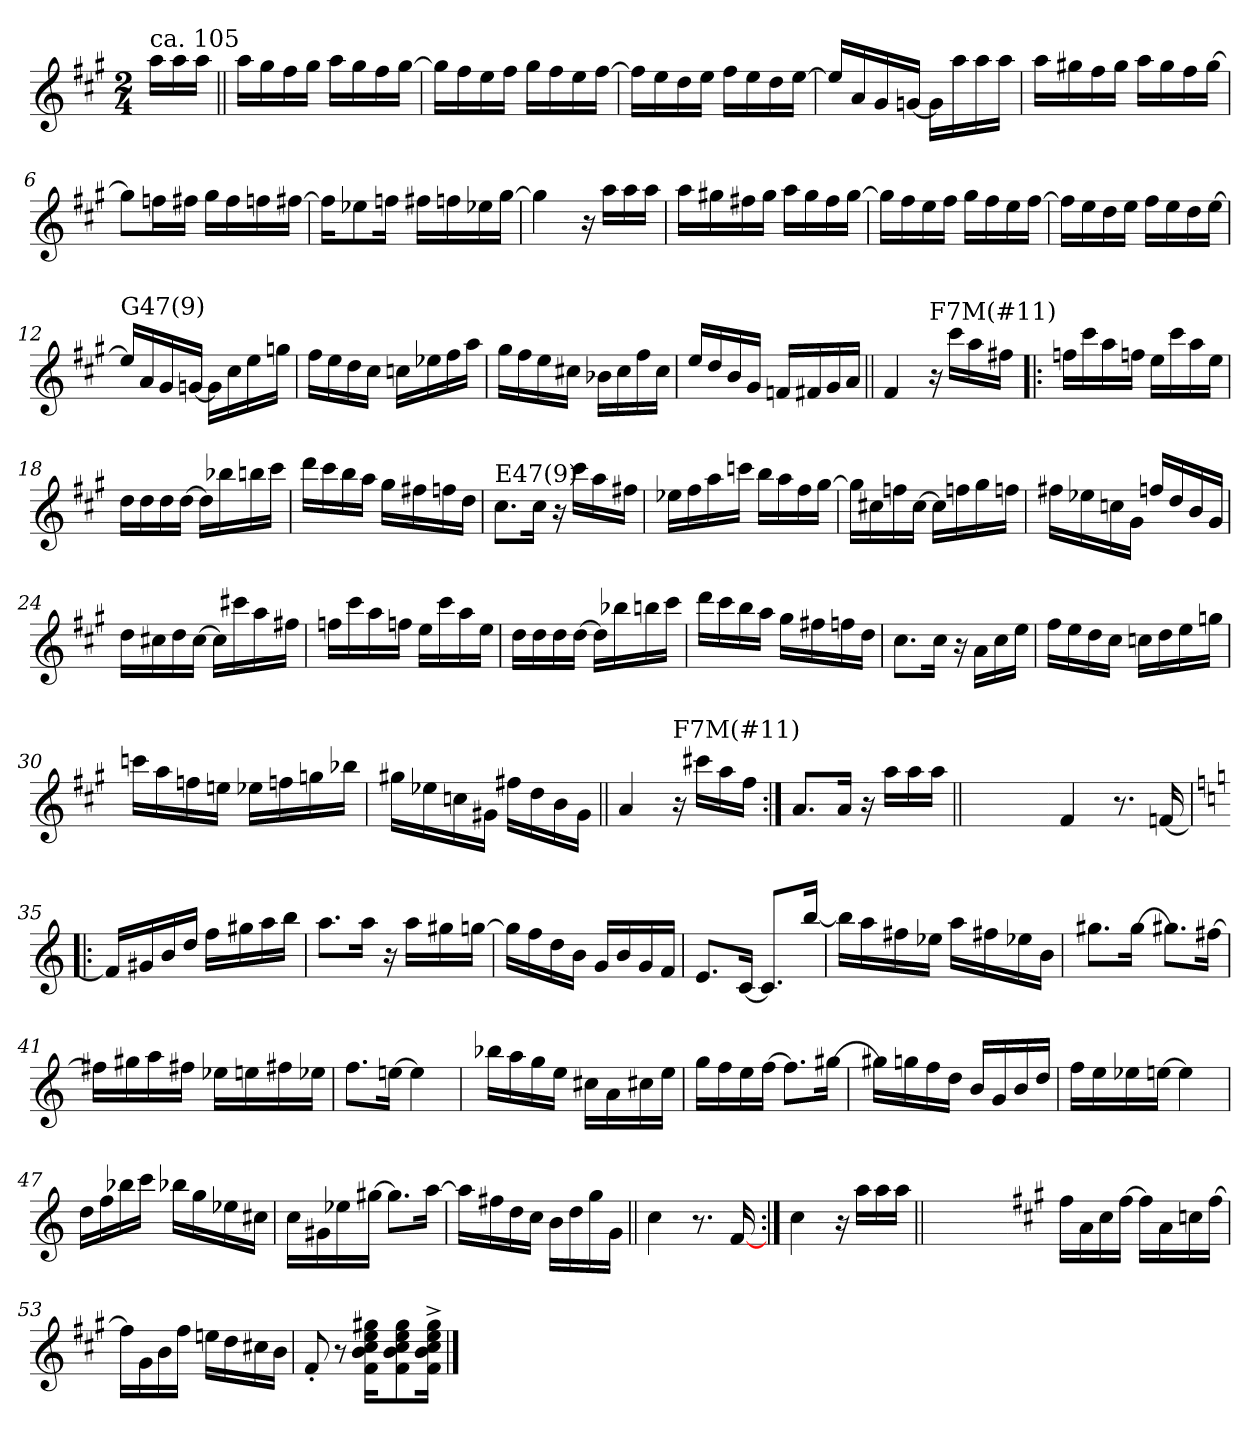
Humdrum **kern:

**kern
*part1
*staff1
*clefG2
*k[f#c#g#]
*A:
*M2/4
=
!LO:TX:a:t=ca. 105
16aa\LL
16aa\
16aa\JJ
=1||
16aa\LL
16gg#\
16ff#\
16gg#\JJ
16aa\LL
16gg#\
16ff#\
[16gg#\JJ
=2
16gg#\LL]
16ff#\
16ee\
16ff#\JJ
16gg#\LL
16ff#\
16ee\
[16ff#\JJ
=3
16ff#\LL]
16ee\
16dd\
16ee\JJ
16ff#\LL
16ee\
16dd\
[16ee\JJ
!!LO:LB:g=z
=4
16ee/LL]
16a/
16g#/
[16gn/JJ
16gn\LL]
16aa\
16aa\
16aa\JJ
=5
16aa\LL
16gg#X\
16ff#\
16gg#\JJ
16aa\LL
16gg#\
16ff#\
[16gg#\JJ
=6
8gg#\L]
16ffn\L
16ff#X\JJ
16gg#\LL
16ff#\
16ffn\
[16ff#X\JJ
=7
16ff#\KL]
8ee-X\
16ffn\Jk
16ff#X\LL
16ffn\
16ee-X\
[16gg#\JJ
!!LO:LB:g=z
=8
4gg#\]
16r
16aa\LL
16aa\
16aa\JJ
=9
16aa\LL
16gg#X\
16ff#X\
16gg#\JJ
16aa\LL
16gg#\
16ff#\
[16gg#\JJ
=10
16gg#\LL]
16ff#\
16ee\
16ff#\JJ
16gg#\LL
16ff#\
16ee\
[16ff#\JJ
=11
16ff#\LL]
16ee\
16dd\
16ee\JJ
16ff#\LL
16ee\
16dd\
[16ee\JJ
!!LO:LB:g=z
=12
!LO:TX:a:t=G47(9)
16ee/LL]
16a/
16g#/
[16gn/JJ
16gn\LL]
16cc#\
16ee\
16ggn\JJ
=13
16ff#\LL
16ee\
16dd\
16cc#\JJ
16ccn\LL
16ee-X\
16ff#\
16aa\JJ
=14
16gg#\LL
16ff#\
16ee\
16cc#X\JJ
16b-X\LL
16cc#\
16ff#\
16cc#\JJ
=15
16ee/LL
16dd/
16b/
16g#/JJ
16fn/LL
16f#X/
16g#/
16a/JJ
!!LO:LB:g=z
=16||
4f#/
!LO:TX:a:t=F7M(#11)
16r
16ccc#\LL
16aa\
16ff#X\JJ
=17!|:
16ffn\LL
16ccc#\
16aa\
16ffn\JJ
16ee\LL
16ccc#\
16aa\
16ee\JJ
=18
16dd\LL
16dd\
16dd\
[16dd\JJ
16dd\LL]
16bb-X\
16bbn\
16ccc#\JJ
=19
16ddd\LL
16ccc#\
16bb\
16aa\JJ
16gg#\LL
16ff#X\
16ffn\
16dd\JJ
!!LO:LB:g=z
=20
!LO:TX:a:t=E47(9)
8.cc#\L
16cc#\Jk
16r
16ccc#\LL
16aa\
16ff#X\JJ
=21
16ee-X\LL
16ff#\
16aa\
16cccn\JJ
16bb\LL
16aa\
16ff#\
[16gg#\JJ
=22
16gg#\LL]
16cc#X\
16ffn\
[16cc#\JJ
16cc#\LL]
16ffn\
16gg#\
16ffn\JJ
=23
16ff#X\LL
16ee-X\
16ccn\
16g#\JJ
16ffn/LL
16dd/
16b/
16g#/JJ
!!LO:LB:g=z
=24
16dd\LL
16cc#X\
16dd\
[16cc#\JJ
16cc#\LL]
16ccc#X\
16aa\
16ff#X\JJ
=25
16ffn\LL
16ccc#\
16aa\
16ffn\JJ
16ee\LL
16ccc#\
16aa\
16ee\JJ
=26
16dd\LL
16dd\
16dd\
[16dd\JJ
16dd\LL]
16bb-X\
16bbn\
16ccc#\JJ
=27
16ddd\LL
16ccc#\
16bb\
16aa\JJ
16gg#\LL
16ff#X\
16ffn\
16dd\JJ
!!LO:LB:g=z
=28
8.cc#\L
16cc#\Jk
16r
16a\LL
16cc#\
16ee\JJ
=29
16ff#\LL
16ee\
16dd\
16cc#\JJ
16ccn\LL
16dd\
16ee\
16ggn\JJ
=30
16cccn\LL
16aa\
16ffn\
16een\JJ
16ee-X\LL
16ffn\
16ggn\
16bb-X\JJ
=31
16gg#X\LL
16ee-X\
16ccn\
16g#X\JJ
16ff#X\LL
16dd\
16b\
16g#\JJ
!!LO:LB:g=z
=32||
4a/
!LO:TX:a:t=F7M(#11)
16r
16ccc#X\LL
16aa\
16ff#\JJ
=33:|!
8.a/L
16a/Jk
16r
16aa\LL
16aa\
16aa\JJ
=33X331||
2ryy
!!LO:PB:g=z
=34-
4f#/
8.r
[16fn/
=35!|:
*k[]
*C:
16f/LL]
16g#X/
16b/
16dd/JJ
16ff\LL
16gg#X\
16aa\
16bb\JJ
=36
8.aa\L
16aa\Jk
16r
16aa\LL
16gg#X\
[16ggn\JJ
=37
16gg\LL]
16ff\
16dd\
16b\JJ
16g/LL
16b/
16g/
16f/JJ
!!LO:LB:g=z
=38
8.e/L
[16c/Jk
8.c/L]
[16bb/Jk
=39
16bb\LL]
16aa\
16ff#X\
16ee-X\JJ
16aa\LL
16ff#X\
16ee-X\
16b\JJ
=40
8.gg#X\L
[16gg#\Jk
8.gg#X\L]
[16ff#X\Jk
=41
16ff#X\LL]
16gg#X\
16aa\
16ff#X\JJ
16ee-X\LL
16een\
16ff#X\
16ee-X\JJ
!!LO:LB:g=z
=42
8.ff\L
[16een\Jk
4ee\]
=43
16bb-X\LL
16aa\
16gg\
16ee\JJ
16cc#X\LL
16a\
16cc#X\
16ee\JJ
=44
16gg\LL
16ff\
16ee\
[16ff\JJ
8.ff\L]
[16gg#X\Jk
=45
16gg#X\LL]
16ggn\
16ff\
16dd\JJ
16b/LL
16g/
16b/
16dd/JJ
!!LO:LB:g=z
=46
16ff\LL
16ee\
16ee-X\
[16een\JJ
4ee\]
=47
16dd\LL
16ff\
16bb-X\
16ccc\JJ
16bb-X\LL
16gg\
16ee-X\
16cc#X\JJ
=48
16cc\LL
16g#X\
16ee-X\
[16gg#X\JJ
8.gg#\L]
[16aa\Jk
=49
16aa\LL]
16ff#X\
16dd\
16cc\JJ
16b\LL
16dd\
16gg\
16g\JJ
!!LO:LB:g=z
=50||
4cc\
8.r
[16f/
=51:|!
4cc\
16r
16aa\LL
16aa\
16aa\JJ
=51X512||
2ryy
!!LO:LB:g=z
=52-
*k[f#c#g#]
*A:
16ff#\LL
16a\
16cc#\
[16ff#\JJ
16ff#\LL]
16a\
16ccn\
[16ff#\JJ
=53
16ff#\LL]
16g#\
16b\
16ff#\JJ
16een\LL
16dd\
16cc#X\
16b\JJ
=54
8f#'</
8r
16f#\ 16b\ 16cc#\ 16ee\ 16gg#X\KL
8f#\ 8b\ 8cc#\ 8ee\ 8gg#\
16f#\^> 16b\^> 16cc#\^> 16ee\^> 16gg#\^>Jk
==
*-
